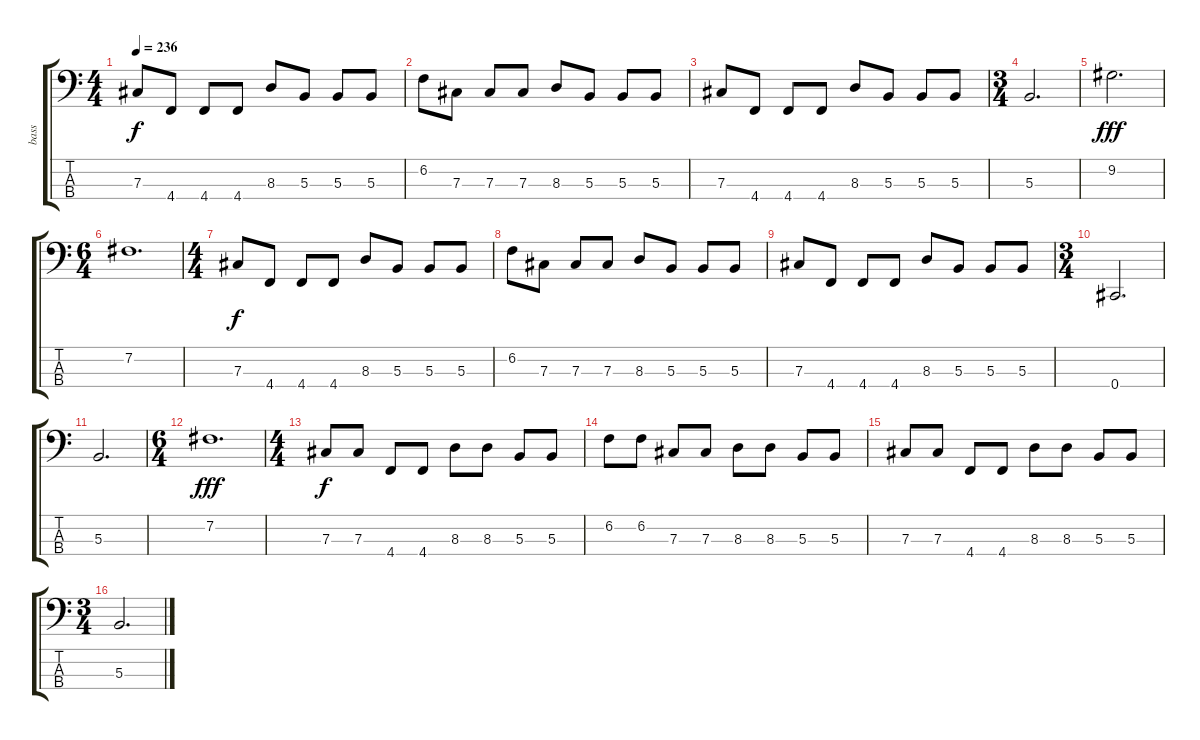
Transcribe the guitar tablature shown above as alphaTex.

\track ("bass" "bass") {instrument electricbasspick}
\staff {score tabs}
\tuning (E2 B1 Gb1 Db1) {hide}
\ts (4 4)
\tempo 236
\clef f4
\ks c
7.3.8{dy f} 4.4.8 4.4.8 4.4.8 8.3.8 5.3.8 5.3.8 5.3.8 |
6.2.8 7.3.8 7.3.8 7.3.8 8.3.8 5.3.8 5.3.8 5.3.8 |
7.3.8 4.4.8 4.4.8 4.4.8 8.3.8 5.3.8 5.3.8 5.3.8 |
\ts (3 4)
5.3.2{d} |
9.2.2{d dy fff} |
\ts (6 4)
7.2.1{d} |
\ts (4 4)
7.3.8{dy f} 4.4.8 4.4.8 4.4.8 8.3.8 5.3.8 5.3.8 5.3.8 |
6.2.8 7.3.8 7.3.8 7.3.8 8.3.8 5.3.8 5.3.8 5.3.8 |
7.3.8 4.4.8 4.4.8 4.4.8 8.3.8 5.3.8 5.3.8 5.3.8 |
\ts (3 4)
0.4.2{d} |
5.3.2{d} |
\ts (6 4)
7.2.1{d dy fff} |
\ts (4 4)
7.3.8{dy f} 7.3.8 4.4.8 4.4.8 8.3.8 8.3.8 5.3.8 5.3.8 |
6.2.8 6.2.8 7.3.8 7.3.8 8.3.8 8.3.8 5.3.8 5.3.8 |
7.3.8 7.3.8 4.4.8 4.4.8 8.3.8 8.3.8 5.3.8 5.3.8 |
\ts (3 4)
5.3.2{d}
